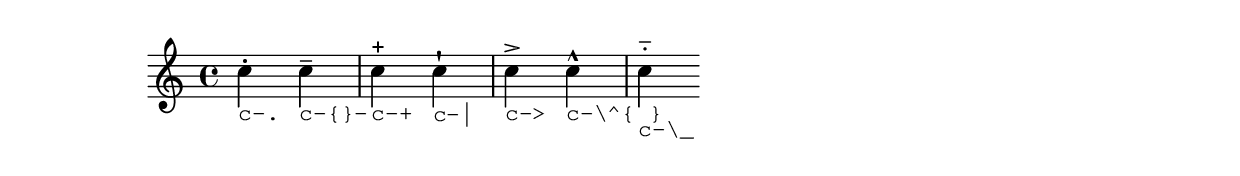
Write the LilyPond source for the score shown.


% this chart is used in the manual too.

\version "2.4.0"
\header { texidoc = "@cindex Script Abbreviations

Some articulations may be entered using an abbreviation.

"
	  
}

\score {
     \context Voice {
      \override TextScript  #'font-family = #'typewriter
      \override TextScript  #'font-shape = #'upright
      c''4-._"c-."      s4
      c''4--_"c-{}-"    s4
      c''4-+_"c-+"      s4
      c''4-|_"c-|"      s4
      c''4->_"c->"      s4
      c''4-^_"c-\\^{ }" s4
      c''4-__"c-\_" s4      
    }
  }

